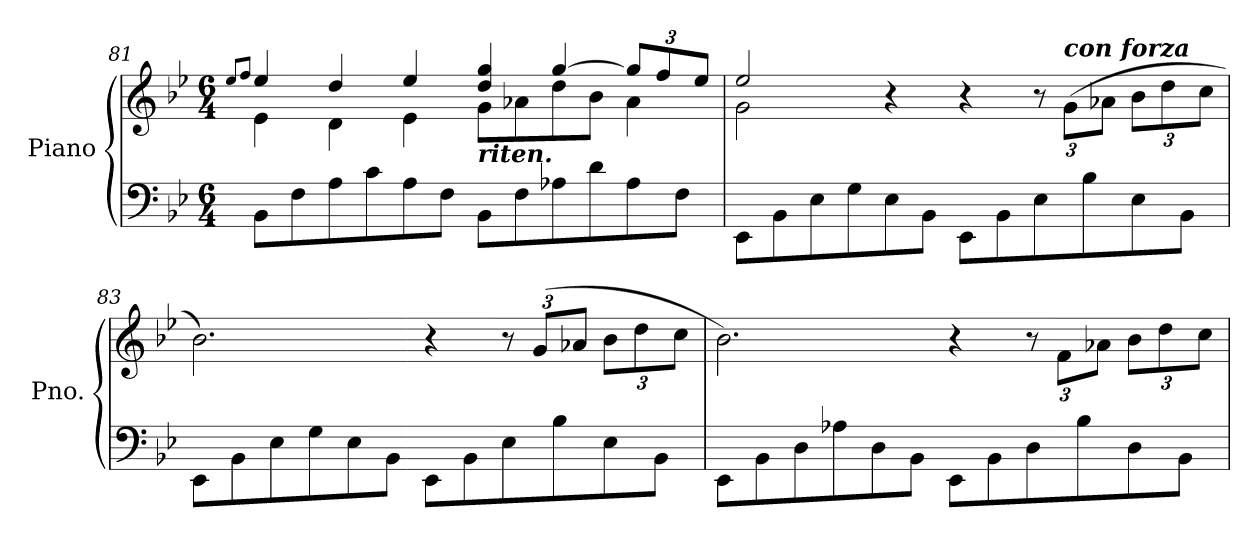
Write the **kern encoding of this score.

**kern	**kern
*part1	*part1
*staff2	*staff1
*I"Piano	*
*I'Pno.	*
!!LO:LB:g=z
*clefF4	*clefG2
*k[b-e-]	*k[b-e-]
*M6/4	*M6/4
=81	=81
.	8qee-/L
.	8qff/J
*	*^
8BB-\L	4ee-/	4e-\
8F\	.	.
8A\	4dd/	4d\
8c\	.	.
8A\	4ee-/	4e-\
8F\J	.	.
!	!LO:TX:b:Bi:t=riten.	!
8BB-\L	4dd/ 4gg/	8g\L
8F\	.	8a-X\
8A-X\	[4gg/	8dd\
8d\	.	8b-\J
*	*Xbrackettup	*
8A-\	12gg/L]	4a-\
.	12ff/	.
8F\J	.	.
.	12ee-/J	.
=82	=82	=82
8EE-\L	2ee-/	2g\
8BB-\	.	.
8E-\	.	.
8G\	.	.
8E-\	4r	1ryy
8BB-\J	.	.
8EE-\L	4r	.
8BB-\	.	.
8E-\	12r	.
!	!LO:TX:a:Bi:t=con forza	!
.	(>12g\L	.
8B-\	.	.
.	12a-X\J	.
8E-\	12b-\L	.
.	12dd\	.
8BB-\J	.	.
.	12cc\J	.
*	*v	*v
=83	=83
8EE-\L	2.b-\)
8BB-\	.
8E-\	.
8G\	.
8E-\	.
8BB-\J	.
8EE-\L	4r
8BB-\	.
8E-\	12r
.	(>12g/L
8B-\	.
.	12a-X/J
8E-\	12b-\L
.	12dd\
8BB-\J	.
.	12cc\J
!!LO:LB:g=z
=84	=84
8EE-\L	2.b-\)
8BB-\	.
8D\	.
8A-X\	.
8D\	.
8BB-\J	.
8EE-\L	4r
8BB-\	.
8D\	12r
.	12f\L
8B-\	.
.	12a-X\J
8D\	12b-\L
.	12dd\
8BB-\J	.
.	12cc\J
=	=
*-	*-
